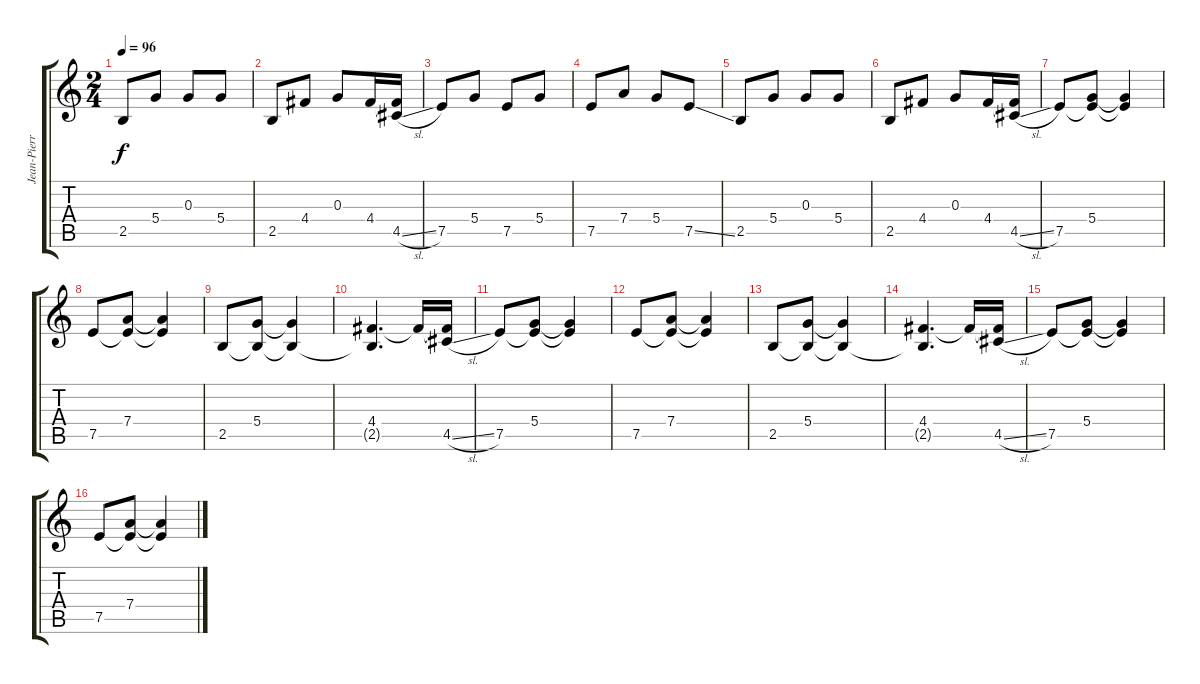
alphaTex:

\track ("Jean-Pierre" "Jean-Pierr") {instrument distortionguitar}
\staff {score tabs}
\tuning (E4 B3 G3 D3 A2 E2) {hide}
\ts (2 4)
\tempo 96
\clef g2
\ks c
2.5.8{dy f} 5.4.8 0.3.8 5.4.8 |
2.5.8 4.4.8 0.3.8 4.4.16 (4.4{t} 4.5{sl}).16 |
7.5.8 5.4.8 7.5.8 5.4.8 |
7.5.8 7.4.8 5.4.8 7.5{ss}.8 |
2.5.8 5.4.8 0.3.8 5.4.8 |
2.5.8 4.4.8 0.3.8 4.4.16 (4.4{t} 4.5{sl}).16 |
7.5.8 (5.4 7.5{t}).8 (5.4{t} 7.5{t}).4 |
7.5.8 (7.4 7.5{t}).8 (7.4{t} 7.5{t}).4 |
2.5.8 (5.4 2.5{t}).8 (5.4{t} 2.5{t}).4 |
(4.4 2.5{t}).4{d} 4.4{t}.16 (4.4{t} 4.5{sl}).16 |
7.5.8 (5.4 7.5{t}).8 (5.4{t} 7.5{t}).4 |
7.5.8 (7.4 7.5{t}).8 (7.4{t} 7.5{t}).4 |
2.5.8 (5.4 2.5{t}).8 (5.4{t} 2.5{t}).4 |
(4.4 2.5{t}).4{d} 4.4{t}.16 (4.4{t} 4.5{sl}).16 |
7.5.8 (5.4 7.5{t}).8 (5.4{t} 7.5{t}).4 |
7.5.8 (7.4 7.5{t}).8 (7.4{t} 7.5{t}).4
